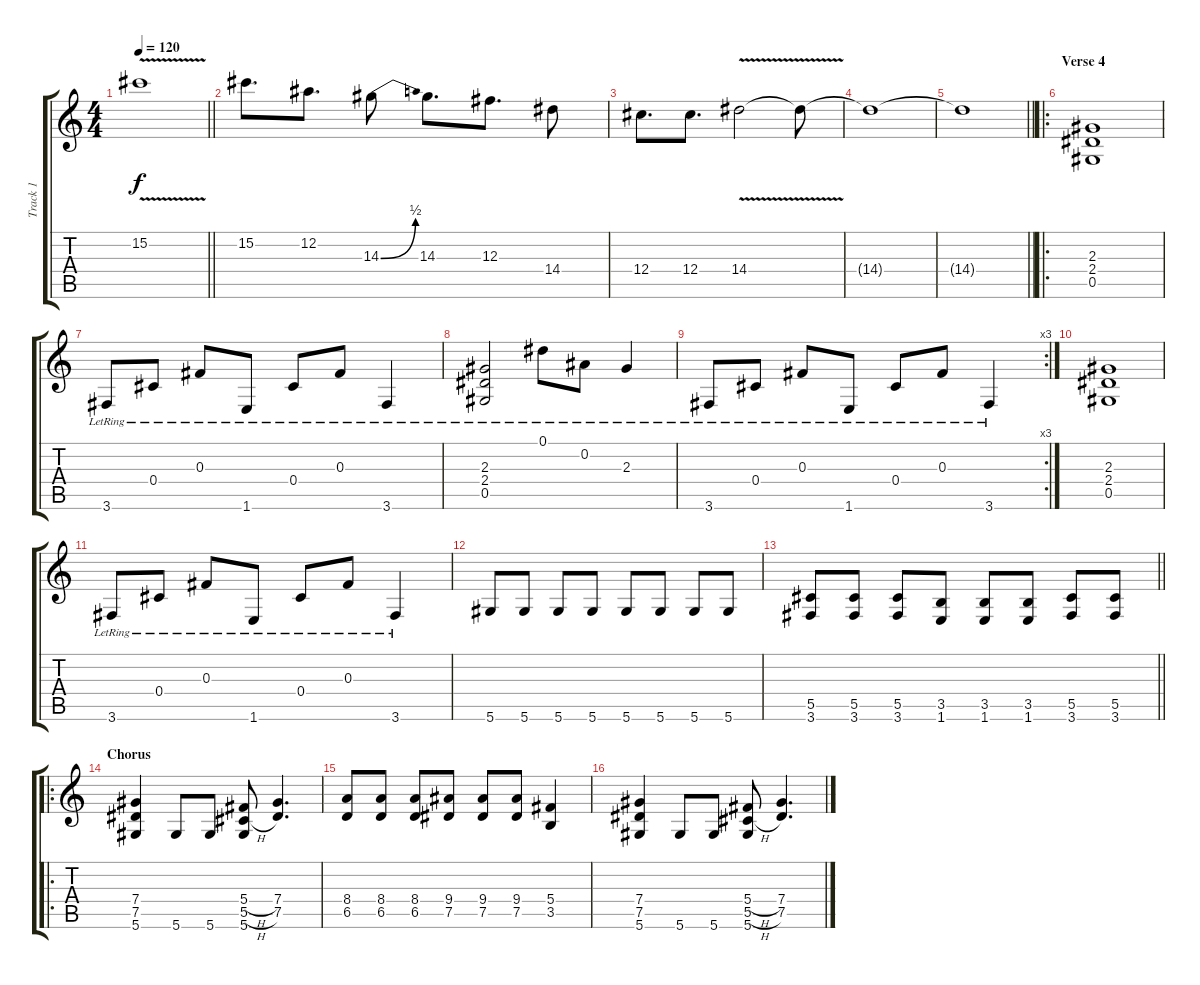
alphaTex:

\track ("Track 1" "Track 1") {instrument acousticguitarsteel}
\staff {score tabs}
\tuning (Eb4 Bb3 Gb3 Db3 Ab2 Eb2) {hide}
\ts (4 4)
\tempo 120
\clef g2
\barLineRight lightlight
\ks c
15.2{v}.1{dy f} |
15.2.8{d} 12.2.8{d} 14.3{be (bend 0 0 60 2)}.8 14.3.8{d} 12.3.8{d} 14.4.8 |
12.4.8{d} 12.4.8{d} 14.4{v}.2 14.4{t}.8 |
14.4{t}.1 |
\barLineRight lightlight
14.4{t}.1 |
\ro
\section ("" "Verse 4")
(2.3 2.4 0.5).1{instrument acousticguitarsteel} |
3.6{lr}.8 0.4{lr}.8 0.3{lr}.8 1.6{lr}.8 0.4{lr}.8 0.3{lr}.8 3.6{lr}.4 |
(2.3{lr} 2.4{lr} 0.5{lr}).2 0.1{lr}.8 0.2{lr}.8 2.3{lr}.4 |
\rc 3
3.6{lr}.8 0.4{lr}.8 0.3{lr}.8 1.6{lr}.8 0.4{lr}.8 0.3{lr}.8 3.6{lr}.4 |
(2.3 2.4 0.5).1 |
3.6{lr}.8 0.4{lr}.8 0.3{lr}.8 1.6{lr}.8 0.4{lr}.8 0.3{lr}.8 3.6{lr}.4 |
5.6.8{instrument distortionguitar} 5.6.8 5.6.8 5.6.8 5.6.8 5.6.8 5.6.8 5.6.8 |
\barLineRight lightlight
(5.5 3.6).8 (5.5 3.6).8 (5.5 3.6).8 (3.5 1.6).8 (3.5 1.6).8 (3.5 1.6).8 (5.5 3.6).8 (5.5 3.6).8 |
\ro
\section ("" "Chorus")
(7.4 7.5 5.6).4 5.6.8 5.6.8 (5.4{h} 5.5{h} 5.6).8 (7.4 7.5).4{d} |
(8.4 6.5).8 (8.4 6.5).8 (8.4 6.5).8 (9.4 7.5).8 (9.4 7.5).8 (9.4 7.5).8 (5.4 3.5).4 |
(7.4 7.5 5.6).4 5.6.8 5.6.8 (5.4{h} 5.5{h} 5.6).8 (7.4 7.5).4{d}
